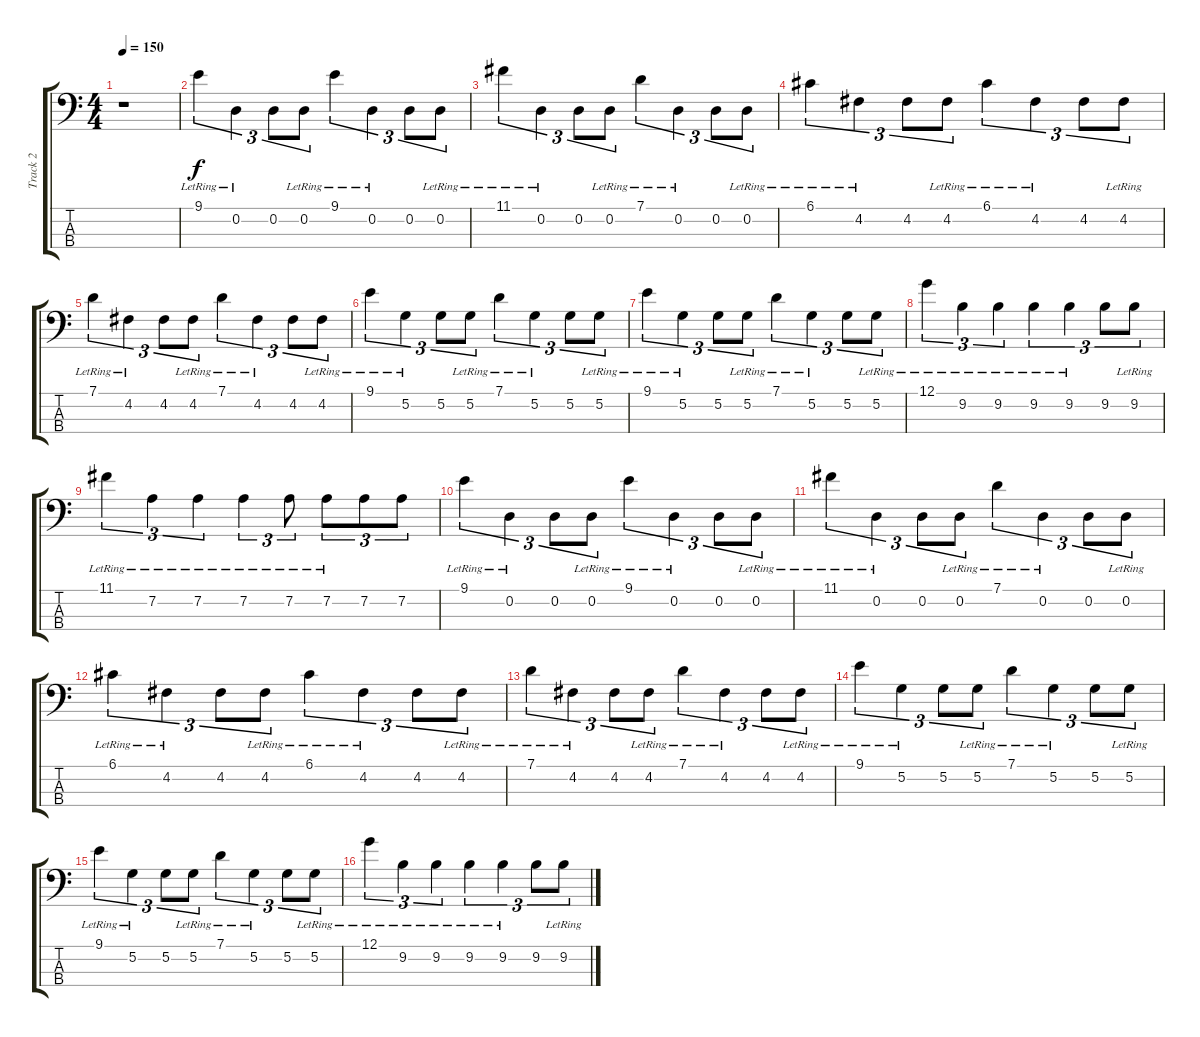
\track ("Track 2" "Track 2") {instrument electricbasspick}
\staff {score tabs}
\tuning (G2 D2 A1 E1) {hide}
\ts (4 4)
\tempo 150
\clef f4
\ks c
r.1{dy f instrument electricbasspick} |
9.1{lr}.4{tu (3 2)} 0.2{lr}.4{tu (3 2)} 0.2.8{tu (3 2)} 0.2{lr}.8{tu (3 2)} 9.1{lr}.4{tu (3 2)} 0.2{lr}.4{tu (3 2)} 0.2.8{tu (3 2)} 0.2{lr}.8{tu (3 2)} |
11.1{lr}.4{tu (3 2)} 0.2{lr}.4{tu (3 2)} 0.2.8{tu (3 2)} 0.2{lr}.8{tu (3 2)} 7.1{lr}.4{tu (3 2)} 0.2{lr}.4{tu (3 2)} 0.2.8{tu (3 2)} 0.2{lr}.8{tu (3 2)} |
6.1{lr}.4{tu (3 2)} 4.2{lr}.4{tu (3 2)} 4.2.8{tu (3 2)} 4.2{lr}.8{tu (3 2)} 6.1{lr}.4{tu (3 2)} 4.2{lr}.4{tu (3 2)} 4.2.8{tu (3 2)} 4.2{lr}.8{tu (3 2)} |
7.1{lr}.4{tu (3 2)} 4.2{lr}.4{tu (3 2)} 4.2.8{tu (3 2)} 4.2{lr}.8{tu (3 2)} 7.1{lr}.4{tu (3 2)} 4.2{lr}.4{tu (3 2)} 4.2.8{tu (3 2)} 4.2{lr}.8{tu (3 2)} |
9.1{lr}.4{tu (3 2)} 5.2{lr}.4{tu (3 2)} 5.2.8{tu (3 2)} 5.2{lr}.8{tu (3 2)} 7.1{lr}.4{tu (3 2)} 5.2{lr}.4{tu (3 2)} 5.2.8{tu (3 2)} 5.2{lr}.8{tu (3 2)} |
9.1{lr}.4{tu (3 2)} 5.2{lr}.4{tu (3 2)} 5.2.8{tu (3 2)} 5.2{lr}.8{tu (3 2)} 7.1{lr}.4{tu (3 2)} 5.2{lr}.4{tu (3 2)} 5.2.8{tu (3 2)} 5.2{lr}.8{tu (3 2)} |
12.1{lr}.4{tu (3 2)} 9.2{lr}.4{tu (3 2)} 9.2{lr}.4{tu (3 2)} 9.2{lr}.4{tu (3 2)} 9.2{lr}.4{tu (3 2)} 9.2.8{tu (3 2)} 9.2{lr}.8{tu (3 2)} |
11.1{lr}.4{tu (3 2)} 7.2{lr}.4{tu (3 2)} 7.2{lr}.4{tu (3 2)} 7.2{lr}.4{tu (3 2)} 7.2{lr}.8{tu (3 2)} 7.2{lr}.8{tu (3 2)} 7.2.8{tu (3 2)} 7.2.8{tu (3 2)} |
9.1{lr}.4{tu (3 2)} 0.2{lr}.4{tu (3 2)} 0.2.8{tu (3 2)} 0.2{lr}.8{tu (3 2)} 9.1{lr}.4{tu (3 2)} 0.2{lr}.4{tu (3 2)} 0.2.8{tu (3 2)} 0.2{lr}.8{tu (3 2)} |
11.1{lr}.4{tu (3 2)} 0.2{lr}.4{tu (3 2)} 0.2.8{tu (3 2)} 0.2{lr}.8{tu (3 2)} 7.1{lr}.4{tu (3 2)} 0.2{lr}.4{tu (3 2)} 0.2.8{tu (3 2)} 0.2{lr}.8{tu (3 2)} |
6.1{lr}.4{tu (3 2)} 4.2{lr}.4{tu (3 2)} 4.2.8{tu (3 2)} 4.2{lr}.8{tu (3 2)} 6.1{lr}.4{tu (3 2)} 4.2{lr}.4{tu (3 2)} 4.2.8{tu (3 2)} 4.2{lr}.8{tu (3 2)} |
7.1{lr}.4{tu (3 2)} 4.2{lr}.4{tu (3 2)} 4.2.8{tu (3 2)} 4.2{lr}.8{tu (3 2)} 7.1{lr}.4{tu (3 2)} 4.2{lr}.4{tu (3 2)} 4.2.8{tu (3 2)} 4.2{lr}.8{tu (3 2)} |
9.1{lr}.4{tu (3 2)} 5.2{lr}.4{tu (3 2)} 5.2.8{tu (3 2)} 5.2{lr}.8{tu (3 2)} 7.1{lr}.4{tu (3 2)} 5.2{lr}.4{tu (3 2)} 5.2.8{tu (3 2)} 5.2{lr}.8{tu (3 2)} |
9.1{lr}.4{tu (3 2)} 5.2{lr}.4{tu (3 2)} 5.2.8{tu (3 2)} 5.2{lr}.8{tu (3 2)} 7.1{lr}.4{tu (3 2)} 5.2{lr}.4{tu (3 2)} 5.2.8{tu (3 2)} 5.2{lr}.8{tu (3 2)} |
12.1{lr}.4{tu (3 2)} 9.2{lr}.4{tu (3 2)} 9.2{lr}.4{tu (3 2)} 9.2{lr}.4{tu (3 2)} 9.2{lr}.4{tu (3 2)} 9.2.8{tu (3 2)} 9.2{lr}.8{tu (3 2)}
